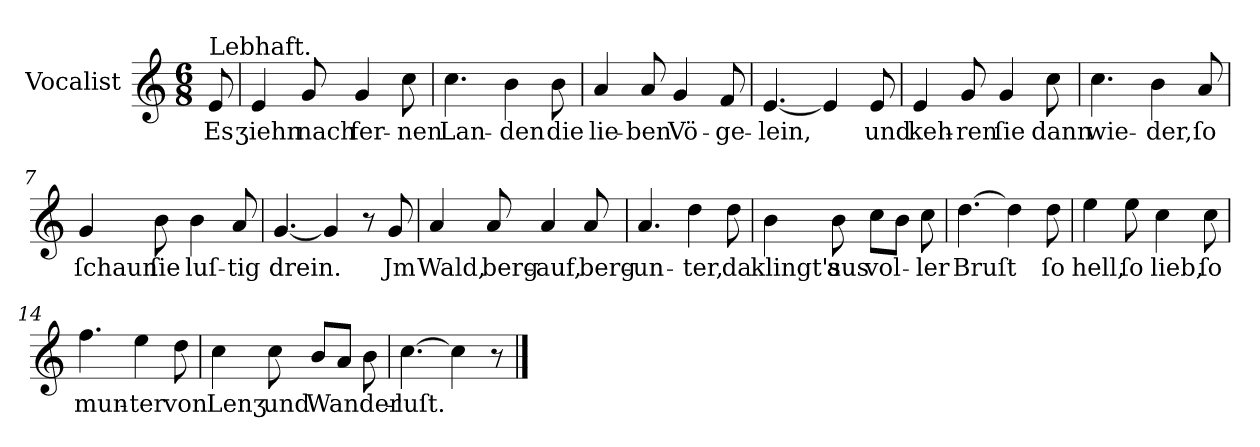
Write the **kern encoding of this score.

**kern	**text
*part1	*part1
*staff1	*staff1
*I"Vocalist	*
*clefG2	*
*k[]	*
*C:	*
*M6/8	*
=	=
!LO:TX:a:t=Lebhaft.	!
8e	Es
=1	=1
4e	ʒiehn
8g	nach
4g	fer-
8cc	-nen
=2	=2
4.cc	Lan-
4b	-den
8b	die
=3	=3
4a	lie-
8a	-ben
4g	Vö-
8f	-ge-
=4	=4
[4.e	-lein,
4e]	.
8e	und
=5	=5
4e	keh-
8g	-ren
4g	ſie
8cc	dann
=6	=6
4.cc	wie-
4b	-der,
8a	ſo
=7	=7
4g	ſchaun
8b	ſie
4b	luſ-
8a	-tig
=8	=8
[4.g	drein.
4g]	.
8r	.
8g	Jm
=9	=9
4a	Wald,
8a	berg-
4a	-auf,
8a	berg-
=10	=10
4.a	-un-
4dd	-ter,
8dd	da
=11	=11
4b	klingt's
8b	aus
8ccL	vol-
8bJ	.
8cc	-ler
=12	=12
[4.dd	Bruſt
4dd]	.
8dd	ſo
=13	=13
4ee	hell,
8ee	ſo
4cc	lieb,
8cc	ſo
=14	=14
4.ff	mun-
4ee	-ter
8dd	von
=15	=15
4cc	Lenʒ
8cc	und
8bL	Wander-
8aJ	.
8b	.
=16	=16
[4.cc	-luſt.
4cc]	.
8r	.
==	==
*-	*-
